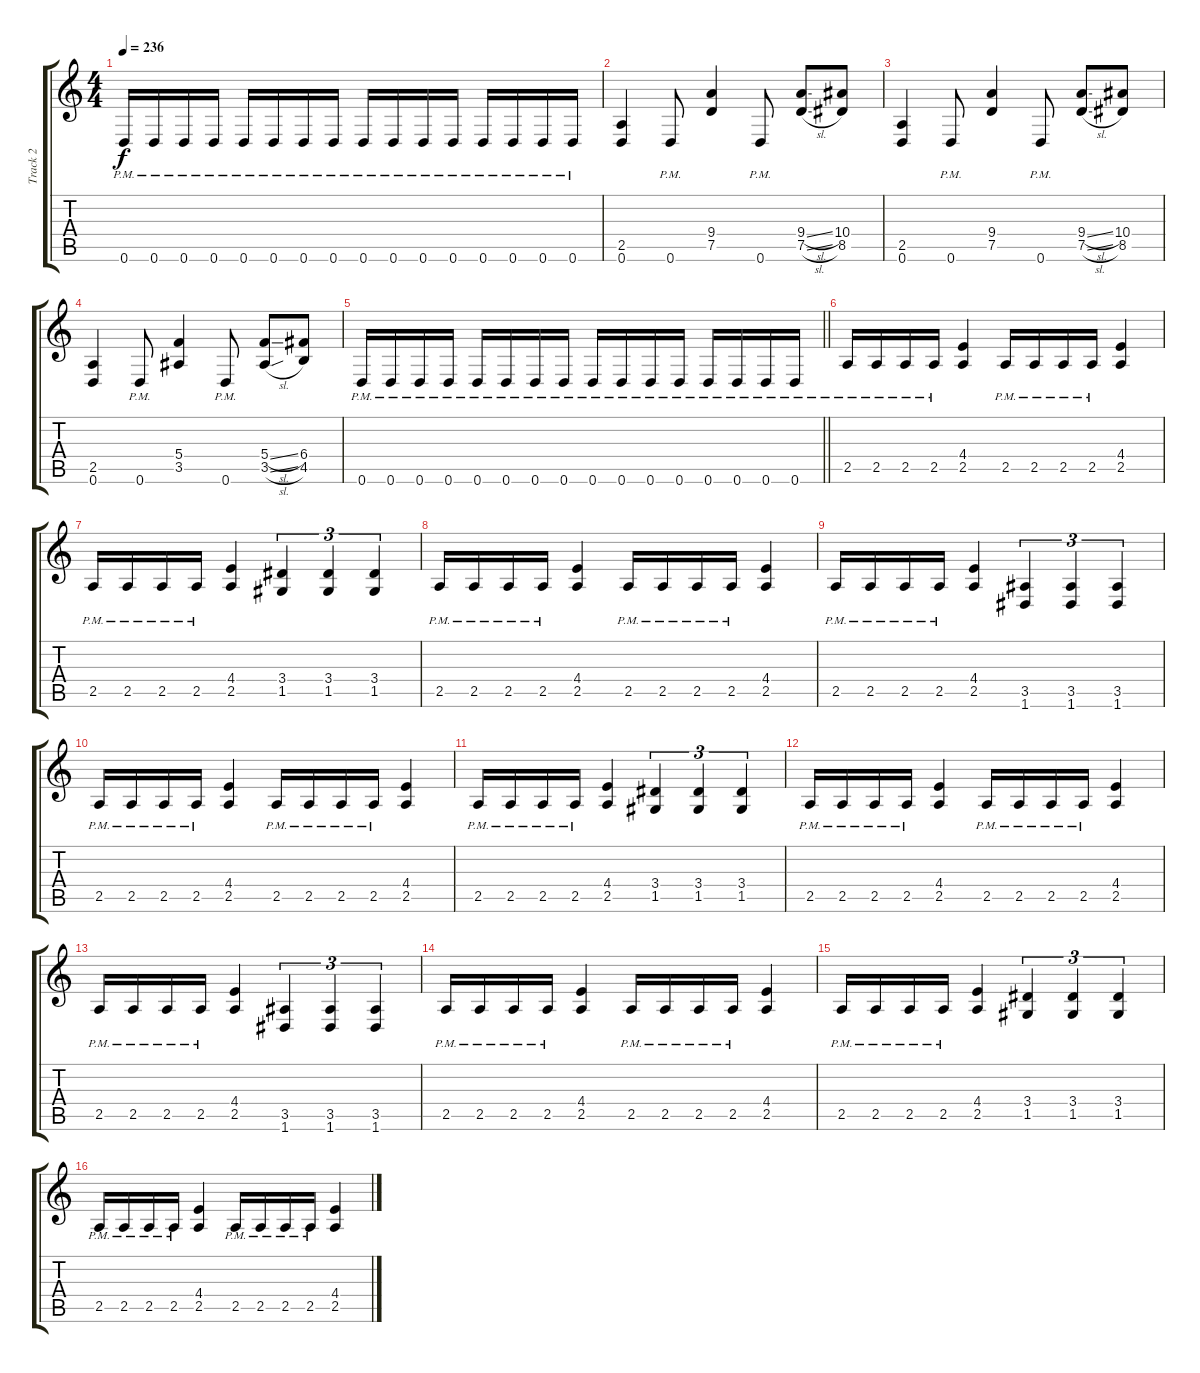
\track ("Track 2" "Track 2") {instrument distortionguitar}
\staff {score tabs}
\tuning (D4 A3 F3 C3 G2 D2) {hide}
\ts (4 4)
\tempo 236
\clef g2
\ks c
0.6{pm}.16{dy f} 0.6{pm}.16 0.6{pm}.16 0.6{pm}.16 0.6{pm}.16 0.6{pm}.16 0.6{pm}.16 0.6{pm}.16 0.6{pm}.16 0.6{pm}.16 0.6{pm}.16 0.6{pm}.16 0.6{pm}.16 0.6{pm}.16 0.6{pm}.16 0.6{pm}.16 |
(2.5 0.6).4 0.6{pm}.8 (9.4 7.5).4 0.6{pm}.8 (9.4{sl} 7.5{sl}).8 (10.4 8.5).8 |
(2.5 0.6).4 0.6{pm}.8 (9.4 7.5).4 0.6{pm}.8 (9.4{sl} 7.5{sl}).8 (10.4 8.5).8 |
(2.5 0.6).4 0.6{pm}.8 (5.4 3.5).4 0.6{pm}.8 (5.4{sl} 3.5{sl}).8 (6.4 4.5).8 |
\barLineRight lightlight
0.6{pm}.16 0.6{pm}.16 0.6{pm}.16 0.6{pm}.16 0.6{pm}.16 0.6{pm}.16 0.6{pm}.16 0.6{pm}.16 0.6{pm}.16 0.6{pm}.16 0.6{pm}.16 0.6{pm}.16 0.6{pm}.16 0.6{pm}.16 0.6{pm}.16 0.6{pm}.16 |
2.5{pm}.16 2.5{pm}.16 2.5{pm}.16 2.5{pm}.16 (4.4 2.5).4 2.5{pm}.16 2.5{pm}.16 2.5{pm}.16 2.5{pm}.16 (4.4 2.5).4 |
2.5{pm}.16 2.5{pm}.16 2.5{pm}.16 2.5{pm}.16 (4.4 2.5).4 (3.4 1.5).4{tu (3 2)} (3.4 1.5).4{tu (3 2)} (3.4 1.5).4{tu (3 2)} |
2.5{pm}.16 2.5{pm}.16 2.5{pm}.16 2.5{pm}.16 (4.4 2.5).4 2.5{pm}.16 2.5{pm}.16 2.5{pm}.16 2.5{pm}.16 (4.4 2.5).4 |
2.5{pm}.16 2.5{pm}.16 2.5{pm}.16 2.5{pm}.16 (4.4 2.5).4 (3.5 1.6).4{tu (3 2)} (3.5 1.6).4{tu (3 2)} (3.5 1.6).4{tu (3 2)} |
2.5{pm}.16 2.5{pm}.16 2.5{pm}.16 2.5{pm}.16 (4.4 2.5).4 2.5{pm}.16 2.5{pm}.16 2.5{pm}.16 2.5{pm}.16 (4.4 2.5).4 |
2.5{pm}.16 2.5{pm}.16 2.5{pm}.16 2.5{pm}.16 (4.4 2.5).4 (3.4 1.5).4{tu (3 2)} (3.4 1.5).4{tu (3 2)} (3.4 1.5).4{tu (3 2)} |
2.5{pm}.16 2.5{pm}.16 2.5{pm}.16 2.5{pm}.16 (4.4 2.5).4 2.5{pm}.16 2.5{pm}.16 2.5{pm}.16 2.5{pm}.16 (4.4 2.5).4 |
2.5{pm}.16 2.5{pm}.16 2.5{pm}.16 2.5{pm}.16 (4.4 2.5).4 (3.5 1.6).4{tu (3 2)} (3.5 1.6).4{tu (3 2)} (3.5 1.6).4{tu (3 2)} |
2.5{pm}.16 2.5{pm}.16 2.5{pm}.16 2.5{pm}.16 (4.4 2.5).4 2.5{pm}.16 2.5{pm}.16 2.5{pm}.16 2.5{pm}.16 (4.4 2.5).4 |
2.5{pm}.16 2.5{pm}.16 2.5{pm}.16 2.5{pm}.16 (4.4 2.5).4 (3.4 1.5).4{tu (3 2)} (3.4 1.5).4{tu (3 2)} (3.4 1.5).4{tu (3 2)} |
2.5{pm}.16 2.5{pm}.16 2.5{pm}.16 2.5{pm}.16 (4.4 2.5).4 2.5{pm}.16 2.5{pm}.16 2.5{pm}.16 2.5{pm}.16 (4.4 2.5).4
